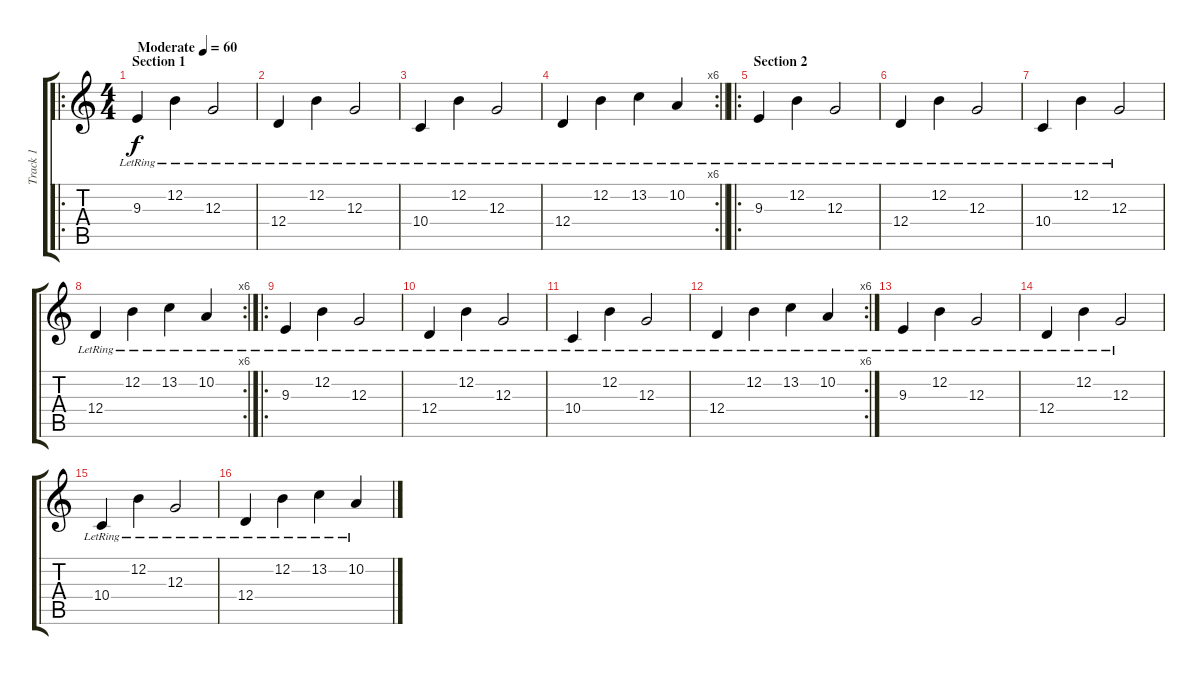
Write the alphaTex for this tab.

\track ("Track 1" "Track 1") {instrument electricgrandpiano}
\staff {score tabs}
\tuning (E4 B3 G3 D3 A2 E2) {hide}
\ro
\ts (4 4)
\section ("" "Section 1")
\tempo (60 "Moderate")
\clef g2
\ks c
9.3{lr}.4{dy f instrument electricgrandpiano} 12.2{lr}.4 12.3{lr}.2 |
12.4{lr}.4 12.2{lr}.4 12.3{lr}.2 |
10.4{lr}.4 12.2{lr}.4 12.3{lr}.2 |
\rc 6
\barLineRight lightlight
12.4{lr}.4 12.2{lr}.4 13.2{lr}.4 10.2{lr}.4 |
\ro
\section ("" "Section 2")
9.3{lr}.4 12.2{lr}.4 12.3{lr}.2 |
12.4{lr}.4 12.2{lr}.4 12.3{lr}.2 |
10.4{lr}.4 12.2{lr}.4 12.3{lr}.2 |
\rc 6
12.4{lr}.4 12.2{lr}.4 13.2{lr}.4 10.2{lr}.4 |
\ro
9.3{lr}.4 12.2{lr}.4 12.3{lr}.2 |
12.4{lr}.4 12.2{lr}.4 12.3{lr}.2 |
10.4{lr}.4 12.2{lr}.4 12.3{lr}.2 |
\rc 6
12.4{lr}.4 12.2{lr}.4 13.2{lr}.4 10.2{lr}.4 |
9.3{lr}.4 12.2{lr}.4 12.3{lr}.2 |
12.4{lr}.4 12.2{lr}.4 12.3{lr}.2 |
10.4{lr}.4 12.2{lr}.4 12.3{lr}.2 |
12.4{lr}.4 12.2{lr}.4 13.2{lr}.4 10.2{lr}.4
